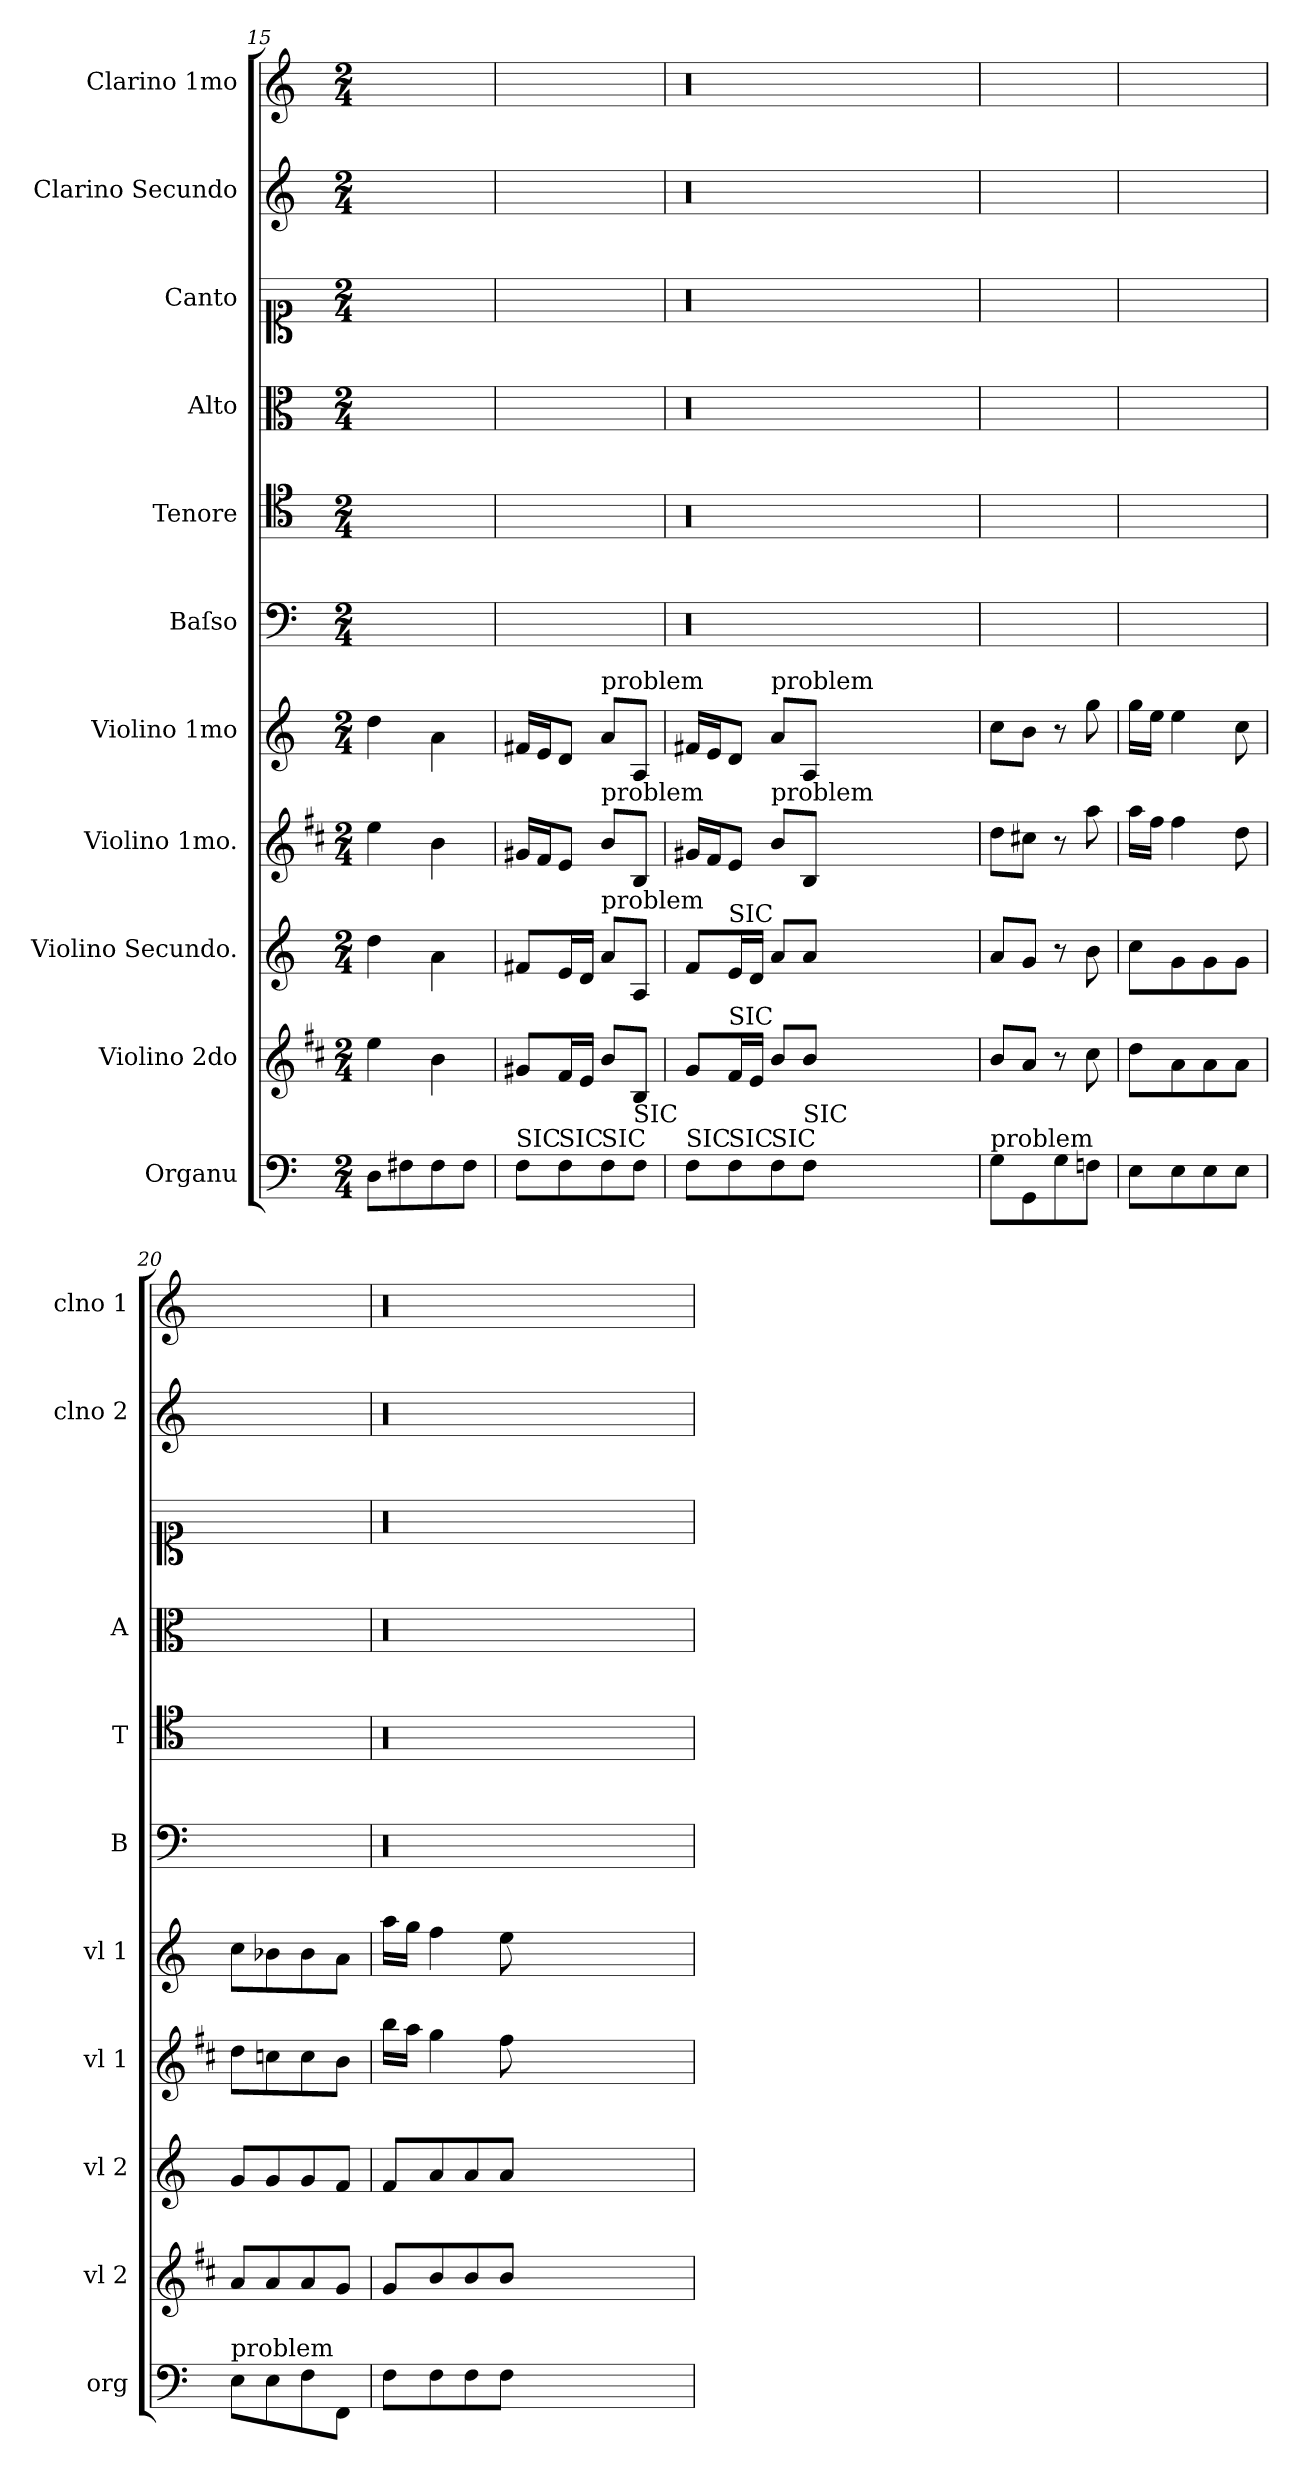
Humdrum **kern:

**kern	**kern	**kern	**kern	**kern	**kern	**kern	**kern	**kern	**kern	**kern
*part11	*part10	*part9	*part8	*part7	*part6	*part5	*part4	*part3	*part2	*part1
*staff11	*staff10	*staff9	*staff8	*staff7	*staff6	*staff5	*staff4	*staff3	*staff2	*staff1
*I"Organu	*I"Violino 2do	*I"Violino Secundo.	*I"Violino 1mo.	*I"Violino 1mo	*I"Baſso	*I"Tenore	*I"Alto	*I"Canto	*I"Clarino Secundo	*I"Clarino 1mo
*I'org	*I'vl 2	*I'vl 2	*I'vl 1	*I'vl 1	*I'B	*I'T	*I'A	*	*I'clno 2	*I'clno 1
*clefF4	*clefG2	*clefG2	*clefG2	*clefG2	*clefF4	*clefC4	*clefC3	*clefC1	*clefG2	*clefG2
*	*ITrd1c2	*	*ITrd1c2	*	*	*	*	*	*	*
*k[]	*k[]	*k[]	*k[]	*k[]	*k[]	*k[]	*k[]	*k[]	*k[]	*k[]
*M2/4	*M2/4	*M2/4	*M2/4	*M2/4	*M2/4	*M2/4	*M2/4	*M2/4	*M2/4	*M2/4
=15	=15	=15	=15	=15	=15	=15	=15	=15	=15	=15
8D\L	4dd\	4dd\	4dd\	4dd\	2ryy	2ryy	2ryy	2ryy	2ryy	2ryy
8F#X\	.	.	.	.	.	.	.	.	.	.
8F#\	4a\	4a\	4a\	4a\	.	.	.	.	.	.
8F#\J	.	.	.	.	.	.	.	.	.	.
=16	=16	=16	=16	=16	=16	=16	=16	=16	=16	=16
!LO:TX:a:t=SIC	!	!	!	!	!	!	!	!	!	!
8F\L	8f#X/L	8f#X/L	16f#X/LL	16f#X/LL	2ryy	2ryy	2ryy	2ryy	2ryy	2ryy
.	.	.	16e/J	16e/J	.	.	.	.	.	.
!LO:TX:a:t=SIC	!	!	!	!	!	!	!	!	!	!
8F\	16e/L	16e/L	8d/J	8d/J	.	.	.	.	.	.
.	16d/JJ	16d/JJ	.	.	.	.	.	.	.	.
!	!	!	!	!LO:TX:a:t=problem	!	!	!	!	!	!
!	!	!	!LO:TX:a:t=problem	!	!	!	!	!	!	!
!	!	!LO:TX:a:t=problem	!	!	!	!	!	!	!	!
!LO:TX:a:t=SIC	!	!	!	!	!	!	!	!	!	!
8F\	8a/L	8a\L	8a\L	8a\L	.	.	.	.	.	.
!LO:TX:a:t=SIC	!	!	!	!	!	!	!	!	!	!
8F\J	8A/J	8A/J	8A/J	8A/J	.	.	.	.	.	.
=17	=17	=17	=17	=17	=17	=17	=17	=17	=17	=17
!LO:TX:a:t=SIC	!	!	!	!	!	!	!	!	!	!
!	!	!	!	!	!LO:N:vis=00	!LO:N:vis=00	!LO:N:vis=00	!LO:N:vis=00	!LO:N:vis=00	!LO:N:vis=00
8F\L	8f/L	8f/L	16f#X/LL	16f#X/LL	0r	0r	0r	0r	0r	0r
.	.	.	16e/J	16e/J	.	.	.	.	.	.
!	!	!LO:TX:a:t=SIC	!	!	!	!	!	!	!	!
!	!LO:TX:a:t=SIC	!	!	!	!	!	!	!	!	!
!LO:TX:a:t=SIC	!	!	!	!	!	!	!	!	!	!
8F\	16e/L	16e/L	8d/J	8d/J	.	.	.	.	.	.
.	16d/JJ	16d/JJ	.	.	.	.	.	.	.	.
!	!	!	!	!LO:TX:a:t=problem	!	!	!	!	!	!
!	!	!	!LO:TX:a:t=problem	!	!	!	!	!	!	!
!LO:TX:a:t=SIC	!	!	!	!	!	!	!	!	!	!
8F\	8a/L	8a/L	8a\L	8a\L	.	.	.	.	.	.
!LO:TX:a:t=SIC	!	!	!	!	!	!	!	!	!	!
8F\J	8a/J	8a/J	8A/J	8A/J	.	.	.	.	.	.
1.ryy	1.ryy	1.ryy	1.ryy	1.ryy	.	.	.	.	.	.
=18	=18	=18	=18	=18	=18	=18	=18	=18	=18	=18
!LO:TX:a:t=problem	!	!	!	!	!	!	!	!	!	!
8G\L	8a/L	8a/L	8cc\L	8cc\L	2ryy	2ryy	2ryy	2ryy	2ryy	2ryy
8GG/	8g/J	8g/J	8bn\J	8b\J	.	.	.	.	.	.
8G\	8r	8r	8r	8r	.	.	.	.	.	.
8Fn\J	8b\	8b\	8gg\	8gg\	.	.	.	.	.	.
=19	=19	=19	=19	=19	=19	=19	=19	=19	=19	=19
8E\L	8cc\L	8cc\L	16gg\LL	16gg\LL	2ryy	2ryy	2ryy	2ryy	2ryy	2ryy
.	.	.	16ee\JJ	16ee\JJ	.	.	.	.	.	.
8E\	8g\	8g\	4ee\	4ee\	.	.	.	.	.	.
8E\	8g\	8g\	.	.	.	.	.	.	.	.
8E\J	8g\J	8g\J	8cc\	8cc\	.	.	.	.	.	.
=20	=20	=20	=20	=20	=20	=20	=20	=20	=20	=20
!LO:TX:a:t=problem	!	!	!	!	!	!	!	!	!	!
8E\L	8g/L	8g/L	8cc\L	8cc\L	2ryy	2ryy	2ryy	2ryy	2ryy	2ryy
8E\	8g/	8g/	8b-X\	8b-X\	.	.	.	.	.	.
8F\	8g/	8g/	8b-\	8b-\	.	.	.	.	.	.
8FF/J	8f/J	8f/J	8a\J	8a\J	.	.	.	.	.	.
=21	=21	=21	=21	=21	=21	=21	=21	=21	=21	=21
!	!	!	!	!	!LO:N:vis=00	!LO:N:vis=00	!LO:N:vis=00	!LO:N:vis=00	!LO:N:vis=00	!LO:N:vis=00
8F\L	8f/L	8f/L	16aa\LL	16aa\LL	0r	0r	0r	0r	0r	0r
.	.	.	16gg\JJ	16gg\JJ	.	.	.	.	.	.
8F\	8a/	8a/	4ff\	4ff\	.	.	.	.	.	.
8F\	8a/	8a/	.	.	.	.	.	.	.	.
8F\J	8a/J	8a/J	8ee\	8ee\	.	.	.	.	.	.
1.ryy	1.ryy	1.ryy	1.ryy	1.ryy	.	.	.	.	.	.
=	=	=	=	=	=	=	=	=	=	=
*-	*-	*-	*-	*-	*-	*-	*-	*-	*-	*-
